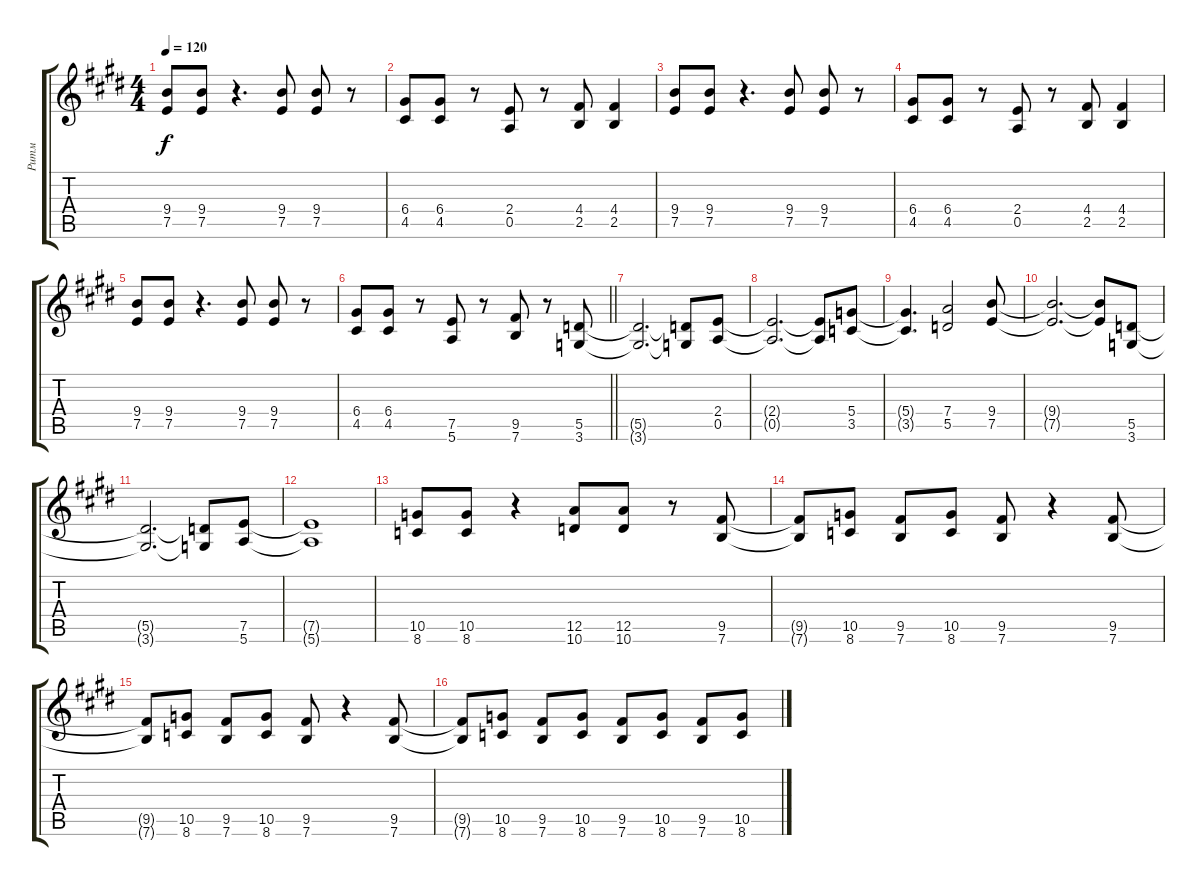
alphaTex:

\track ("Ритм" "Ритм") {instrument distortionguitar}
\staff {score tabs}
\tuning (E4 B3 G3 D3 A2 E2) {hide}
\ts (4 4)
\tempo 120
\clef g2
\ks e
(9.4 7.5).8{dy f} (9.4 7.5).8 r.4{d} (9.4 7.5).8 (9.4 7.5).8 r.8 |
(6.4 4.5).8 (6.4 4.5).8 r.8 (2.4 0.5).8 r.8 (4.4 2.5).8 (4.4 2.5).4 |
(9.4 7.5).8 (9.4 7.5).8 r.4{d} (9.4 7.5).8 (9.4 7.5).8 r.8 |
(6.4 4.5).8 (6.4 4.5).8 r.8 (2.4 0.5).8 r.8 (4.4 2.5).8 (4.4 2.5).4 |
(9.4 7.5).8 (9.4 7.5).8 r.4{d} (9.4 7.5).8 (9.4 7.5).8 r.8 |
\barLineRight lightlight
(6.4 4.5).8 (6.4 4.5).8 r.8 (7.5 5.6).8 r.8 (9.5 7.6).8 r.8 (5.5 3.6).8 |
(5.5{t} 3.6{t}).2{d} (5.5{t} 3.6{t}).8 (2.4 0.5).8 |
(2.4{t} 0.5{t}).2{d} (2.4{t} 0.5{t}).8 (5.4 3.5).8 |
(5.4{t} 3.5{t}).4{d} (7.4 5.5).2 (9.4 7.5).8 |
(9.4{t} 7.5{t}).2{d} (9.4{t} 7.5{t}).8 (5.5 3.6).8 |
(5.5{t} 3.6{t}).2{d} (5.5{t} 3.6{t}).8 (7.5 5.6).8 |
(7.5{t} 5.6{t}).1 |
(10.5 8.6).8 (10.5 8.6).8 r.4 (12.5 10.6).8 (12.5 10.6).8 r.8 (9.5 7.6).8 |
(9.5{t} 7.6{t}).8 (10.5 8.6).8 (9.5 7.6).8 (10.5 8.6).8 (9.5 7.6).8 r.4 (9.5 7.6).8 |
(9.5{t} 7.6{t}).8 (10.5 8.6).8 (9.5 7.6).8 (10.5 8.6).8 (9.5 7.6).8 r.4 (9.5 7.6).8 |
(9.5{t} 7.6{t}).8 (10.5 8.6).8 (9.5 7.6).8 (10.5 8.6).8 (9.5 7.6).8 (10.5 8.6).8 (9.5 7.6).8 (10.5 8.6).8
